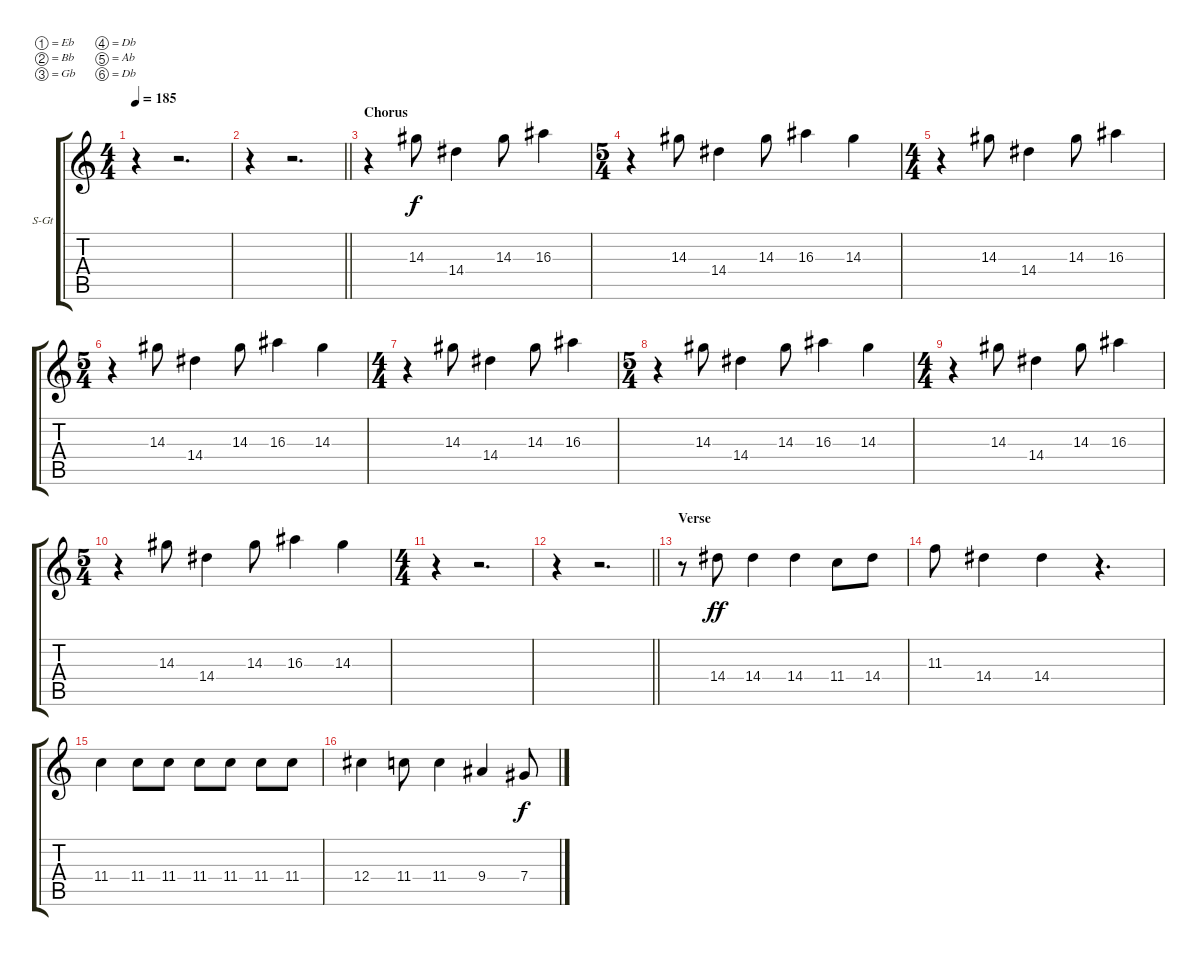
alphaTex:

\bracketExtendMode groupsimilarinstruments
\firstSystemTrackNameOrientation horizontal
\otherSystemsTrackNameOrientation horizontal
\track ("Vocals" "S-Gt") {instrument altosax}
\staff {score tabs}
\tuning (Eb4 Bb3 Gb3 Db3 Ab2 Db2)
\displaytranspose 12
\ts (4 4)
\tempo 185
\clef g2
\ks c
r.4{dy f} r.2{d} |
\barLineRight lightlight
r.4 r.2{d} |
\section ("" "Chorus")
r.4 14.3.8 14.4.4 14.3.8 16.3.4 |
\ts (5 4)
\beaming (8 6 4)
r.4 14.3.8 14.4.4 14.3.8 16.3.4 14.3.4 |
\ts (4 4)
\beaming (8 2 2 2 2)
r.4 14.3.8 14.4.4 14.3.8 16.3.4 |
\ts (5 4)
\beaming (8 6 4)
r.4 14.3.8 14.4.4 14.3.8 16.3.4 14.3.4 |
\ts (4 4)
\beaming (8 2 2 2 2)
r.4 14.3.8 14.4.4 14.3.8 16.3.4 |
\ts (5 4)
\beaming (8 2 2 2 4)
r.4 14.3.8 14.4.4 14.3.8 16.3.4 14.3.4 |
\ts (4 4)
\beaming (8 2 2 2 2)
r.4 14.3.8 14.4.4 14.3.8 16.3.4 |
\ts (5 4)
\beaming (8 2 2 2 4)
r.4 14.3.8 14.4.4 14.3.8 16.3.4 14.3.4 |
\ts (4 4)
\beaming (8 2 2 2 2)
r.4 r.2{d} |
\barLineRight lightlight
r.4 r.2{d} |
\section ("" "Verse")
r.8 14.4.8{dy ff} 14.4.4 14.4.4 11.4.8 14.4.8 |
11.3.8 14.4.4 14.4.4 r.4{d} |
11.4.4 11.4.8 11.4.8 11.4.8 11.4.8 11.4.8 11.4.8 |
12.4.4 11.4.8 11.4.4 9.4.4 7.4.8{dy f}
